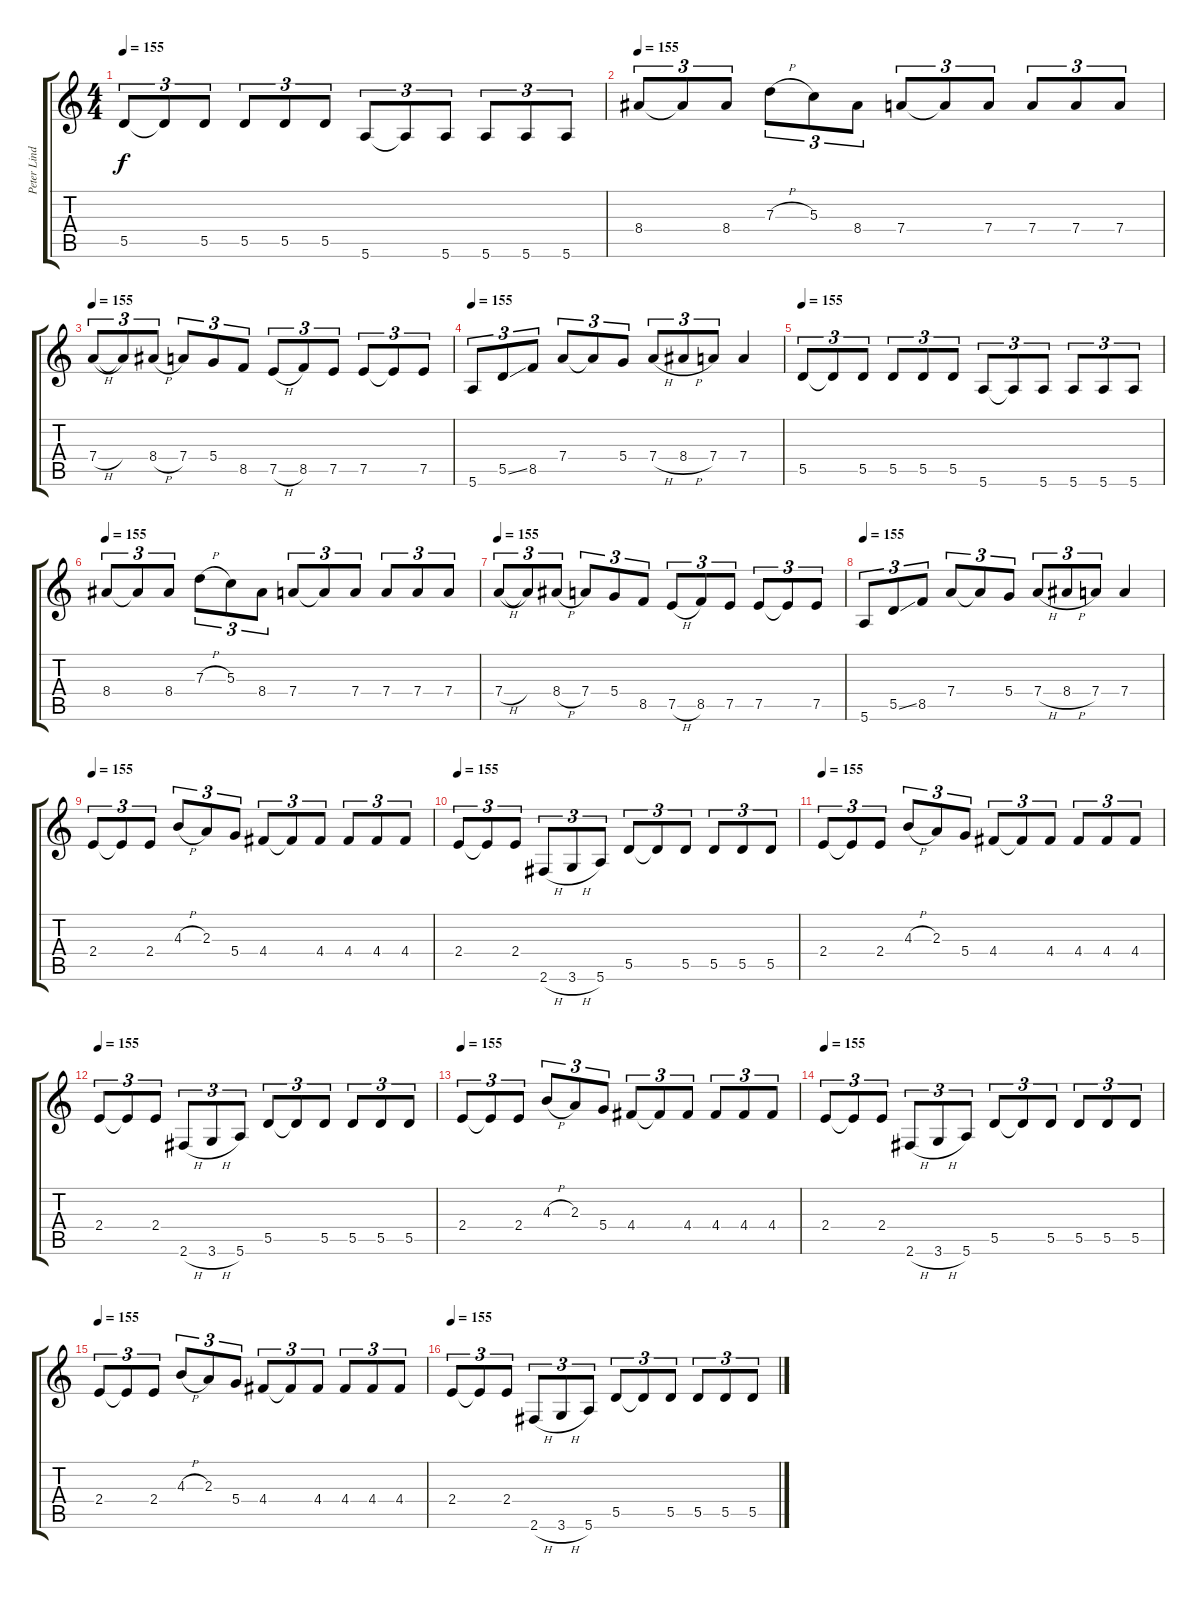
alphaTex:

\track ("Peter Lindgren" "Peter Lind") {instrument distortionguitar}
\staff {score tabs}
\tuning (E4 B3 G3 D3 A2 E2) {hide}
\ts (4 4)
\tempo 155
\clef g2
\ks c
5.5.8{tu (3 2) dy f} 5.5{t}.8{tu (3 2)} 5.5.8{tu (3 2)} 5.5.8{tu (3 2)} 5.5.8{tu (3 2)} 5.5.8{tu (3 2)} 5.6.8{tu (3 2)} 5.6{t}.8{tu (3 2)} 5.6.8{tu (3 2)} 5.6.8{tu (3 2)} 5.6.8{tu (3 2)} 5.6.8{tu (3 2)} |
\tempo 155
8.4.8{tu (3 2)} 8.4{t}.8{tu (3 2)} 8.4.8{tu (3 2)} 7.3{h}.8{tu (3 2)} 5.3.8{tu (3 2)} 8.4.8{tu (3 2)} 7.4.8{tu (3 2)} 7.4{t}.8{tu (3 2)} 7.4.8{tu (3 2)} 7.4.8{tu (3 2)} 7.4.8{tu (3 2)} 7.4.8{tu (3 2)} |
\tempo 155
7.4{h}.8{tu (3 2)} 7.4{t}.8{tu (3 2)} 8.4{h}.8{tu (3 2)} 7.4.8{tu (3 2)} 5.4.8{tu (3 2)} 8.5.8{tu (3 2)} 7.5{h}.8{tu (3 2)} 8.5.8{tu (3 2)} 7.5.8{tu (3 2)} 7.5.8{tu (3 2)} 7.5{t}.8{tu (3 2)} 7.5.8{tu (3 2)} |
\tempo 155
5.6.8{tu (3 2)} 5.5{ss}.8{tu (3 2)} 8.5.8{tu (3 2)} 7.4.8{tu (3 2)} 7.4{t}.8{tu (3 2)} 5.4.8{tu (3 2)} 7.4{h}.8{tu (3 2)} 8.4{h}.8{tu (3 2)} 7.4.8{tu (3 2)} 7.4.4 |
\tempo 155
5.5.8{tu (3 2)} 5.5{t}.8{tu (3 2)} 5.5.8{tu (3 2)} 5.5.8{tu (3 2)} 5.5.8{tu (3 2)} 5.5.8{tu (3 2)} 5.6.8{tu (3 2)} 5.6{t}.8{tu (3 2)} 5.6.8{tu (3 2)} 5.6.8{tu (3 2)} 5.6.8{tu (3 2)} 5.6.8{tu (3 2)} |
\tempo 155
8.4.8{tu (3 2)} 8.4{t}.8{tu (3 2)} 8.4.8{tu (3 2)} 7.3{h}.8{tu (3 2)} 5.3.8{tu (3 2)} 8.4.8{tu (3 2)} 7.4.8{tu (3 2)} 7.4{t}.8{tu (3 2)} 7.4.8{tu (3 2)} 7.4.8{tu (3 2)} 7.4.8{tu (3 2)} 7.4.8{tu (3 2)} |
\tempo 155
7.4{h}.8{tu (3 2)} 7.4{t}.8{tu (3 2)} 8.4{h}.8{tu (3 2)} 7.4.8{tu (3 2)} 5.4.8{tu (3 2)} 8.5.8{tu (3 2)} 7.5{h}.8{tu (3 2)} 8.5.8{tu (3 2)} 7.5.8{tu (3 2)} 7.5.8{tu (3 2)} 7.5{t}.8{tu (3 2)} 7.5.8{tu (3 2)} |
\tempo 155
5.6.8{tu (3 2)} 5.5{ss}.8{tu (3 2)} 8.5.8{tu (3 2)} 7.4.8{tu (3 2)} 7.4{t}.8{tu (3 2)} 5.4.8{tu (3 2)} 7.4{h}.8{tu (3 2)} 8.4{h}.8{tu (3 2)} 7.4.8{tu (3 2)} 7.4.4 |
\tempo 155
2.4.8{tu (3 2) volume 16} 2.4{t}.8{tu (3 2)} 2.4.8{tu (3 2)} 4.3{h}.8{tu (3 2)} 2.3.8{tu (3 2)} 5.4.8{tu (3 2)} 4.4.8{tu (3 2)} 4.4{t}.8{tu (3 2)} 4.4.8{tu (3 2)} 4.4.8{tu (3 2)} 4.4.8{tu (3 2)} 4.4.8{tu (3 2)} |
\tempo 155
2.4.8{tu (3 2)} 2.4{t}.8{tu (3 2)} 2.4.8{tu (3 2)} 2.6{h}.8{tu (3 2)} 3.6{h}.8{tu (3 2)} 5.6.8{tu (3 2)} 5.5.8{tu (3 2)} 5.5{t}.8{tu (3 2)} 5.5.8{tu (3 2)} 5.5.8{tu (3 2)} 5.5.8{tu (3 2)} 5.5.8{tu (3 2)} |
\tempo 155
2.4.8{tu (3 2) volume 16} 2.4{t}.8{tu (3 2)} 2.4.8{tu (3 2)} 4.3{h}.8{tu (3 2)} 2.3.8{tu (3 2)} 5.4.8{tu (3 2)} 4.4.8{tu (3 2)} 4.4{t}.8{tu (3 2)} 4.4.8{tu (3 2)} 4.4.8{tu (3 2)} 4.4.8{tu (3 2)} 4.4.8{tu (3 2)} |
\tempo 155
2.4.8{tu (3 2)} 2.4{t}.8{tu (3 2)} 2.4.8{tu (3 2)} 2.6{h}.8{tu (3 2)} 3.6{h}.8{tu (3 2)} 5.6.8{tu (3 2)} 5.5.8{tu (3 2)} 5.5{t}.8{tu (3 2)} 5.5.8{tu (3 2)} 5.5.8{tu (3 2)} 5.5.8{tu (3 2)} 5.5.8{tu (3 2)} |
\tempo 155
2.4.8{tu (3 2) volume 16} 2.4{t}.8{tu (3 2)} 2.4.8{tu (3 2)} 4.3{h}.8{tu (3 2)} 2.3.8{tu (3 2)} 5.4.8{tu (3 2)} 4.4.8{tu (3 2)} 4.4{t}.8{tu (3 2)} 4.4.8{tu (3 2)} 4.4.8{tu (3 2)} 4.4.8{tu (3 2)} 4.4.8{tu (3 2)} |
\tempo 155
2.4.8{tu (3 2)} 2.4{t}.8{tu (3 2)} 2.4.8{tu (3 2)} 2.6{h}.8{tu (3 2)} 3.6{h}.8{tu (3 2)} 5.6.8{tu (3 2)} 5.5.8{tu (3 2)} 5.5{t}.8{tu (3 2)} 5.5.8{tu (3 2)} 5.5.8{tu (3 2)} 5.5.8{tu (3 2)} 5.5.8{tu (3 2)} |
\tempo 155
2.4.8{tu (3 2) volume 16} 2.4{t}.8{tu (3 2)} 2.4.8{tu (3 2)} 4.3{h}.8{tu (3 2)} 2.3.8{tu (3 2)} 5.4.8{tu (3 2)} 4.4.8{tu (3 2)} 4.4{t}.8{tu (3 2)} 4.4.8{tu (3 2)} 4.4.8{tu (3 2)} 4.4.8{tu (3 2)} 4.4.8{tu (3 2)} |
\tempo 155
2.4.8{tu (3 2)} 2.4{t}.8{tu (3 2)} 2.4.8{tu (3 2)} 2.6{h}.8{tu (3 2)} 3.6{h}.8{tu (3 2)} 5.6.8{tu (3 2)} 5.5.8{tu (3 2)} 5.5{t}.8{tu (3 2)} 5.5.8{tu (3 2)} 5.5.8{tu (3 2)} 5.5.8{tu (3 2)} 5.5.8{tu (3 2)}
